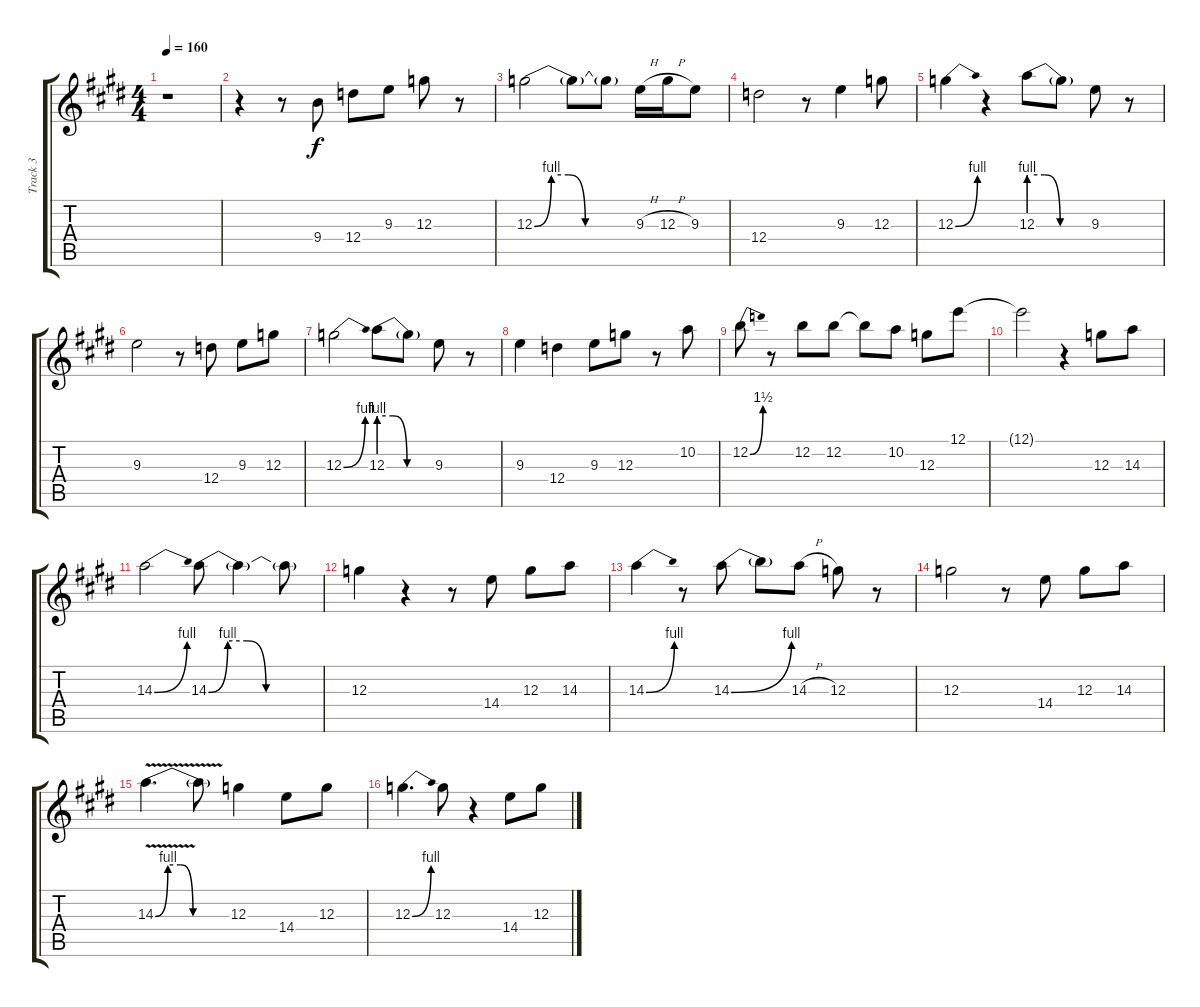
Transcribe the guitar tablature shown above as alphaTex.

\track ("Track 3" "Track 3") {instrument electricguitarclean}
\staff {score tabs}
\tuning (E4 B3 G3 D3 A2 E2) {hide}
\ts (4 4)
\tempo 160
\clef g2
\ks e
r.1{dy f} |
r.4{volume 13} r.8 9.4.8 12.4.8 9.3.8 12.3.8 r.8 |
12.3{be (custom 0 0 10 4 20 4 30 0 60 0)}.2 12.3{t}.8 12.3{t}.8 9.3{h}.16 12.3{h}.16 9.3.8 |
12.4.2 r.8 9.3.4 12.3.8 |
12.3{be (bend 0 0 60 4)}.4 r.4 12.3{be (custom 0 4 15 4 30 0 60 0)}.8 12.3{t}.8 9.3.8 r.8 |
9.3.2 r.8 12.4.8 9.3.8 12.3.8 |
12.3{be (bend 0 0 60 4)}.2 12.3{be (custom 0 4 15 4 30 0 60 0)}.8 12.3{t}.8 9.3.8 r.8 |
9.3.4 12.4.4 9.3.8 12.3.8 r.8 10.2.8 |
12.2{be (bend 0 0 60 6)}.8 r.8 12.2.8 12.2.8 12.2{t}.8 10.2.8 12.3.8 12.1.8 |
12.1{t}.2 r.4 12.3.8 14.3.8 |
14.3{be (bend 0 0 60 4)}.2 14.3{be (custom 0 0 10 4 20 4 30 0 60 0)}.8 14.3{t}.4 14.3{t}.8 |
12.3.4 r.4 r.8 14.4.8 12.3.8 14.3.8 |
14.3{be (bend 0 0 60 4)}.4 r.8 14.3{be (bend 0 0 60 4)}.8 14.3{t}.8 14.3{h}.8 12.3.8 r.8 |
12.3.2 r.8 14.4.8 12.3.8 14.3.8 |
14.3{be (custom 0 0 10 4 20 4 30 0 60 0) v}.4{d} 14.3{t}.8 12.3.4 14.4.8 12.3.8 |
12.3{be (bend 0 0 60 4)}.4{d} 12.3.8 r.4 14.4.8 12.3.8
